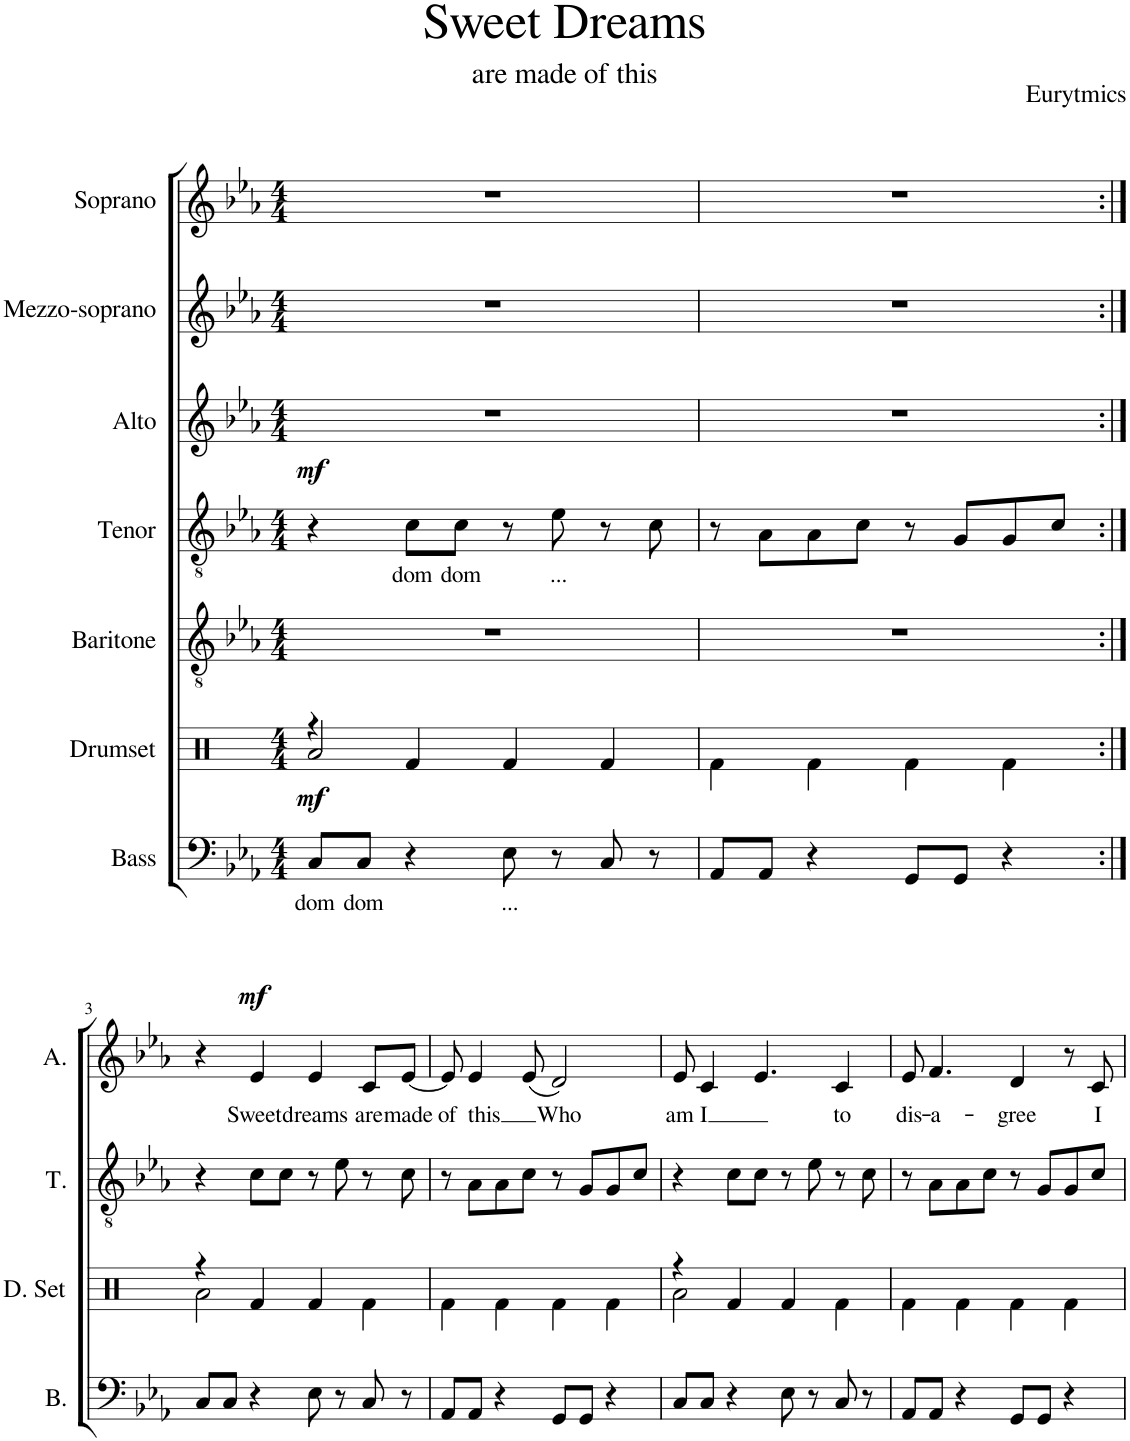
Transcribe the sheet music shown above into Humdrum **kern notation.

**kern	**text	**dynam	**kern	**kern	**kern	**text	**dynam	**kern	**text	**dynam	**kern	**kern
*part7	*part7	*part7	*part6	*part5	*part4	*part4	*part4	*part3	*part3	*part3	*part2	*part1
*staff7	*staff7	*staff7	*staff6	*staff5	*staff4	*staff4	*staff4	*staff3	*staff3	*staff3	*staff2	*staff1
*I"Bass	*	*	*I"Drumset	*I"Baritone	*I"Tenor	*	*	*I"Alto	*	*	*I"Mezzo-soprano	*I"Soprano
*I'B.	*	*	*I'D. Set	*I'Bar.	*I'T.	*	*	*I'A.	*	*	*I'Mzs.	*I'S.
*clefF4	*	*	*clefX	*clefGv2	*clefGv2	*	*	*clefG2	*	*	*clefG2	*clefG2
*k[b-e-a-]	*	*	*k[]	*k[b-e-a-]	*k[b-e-a-]	*	*	*k[b-e-a-]	*	*	*k[b-e-a-]	*k[b-e-a-]
*M4/4	*	*	*M4/4	*M4/4	*M4/4	*	*	*M4/4	*	*	*M4/4	*M4/4
=1	=1	=1	=1	=1	=1	=1	=1	=1	=1	=1	=1	=1
!	!LO:LY:b	!LO:DY:a	!	!	!	!	!LO:DY:a	!	!	!	!	!
*	*	*	*^	*	*	*	*	*	*	*	*	*
8C/L	dom	mf	4r	2Ra/	1r	4r	.	mf	1r	.	.	1r	1r
!	!LO:LY:b	!	!	!	!	!	!	!	!	!	!	!	!
8C/J	dom	.	.	.	.	.	.	.	.	.	.	.	.
!	!	!	!	!	!	!	!LO:LY:b	!	!	!	!	!	!
4r	.	.	4Rf/	.	.	8c\L	dom	.	.	.	.	.	.
!	!	!	!	!	!	!	!LO:LY:b	!	!	!	!	!	!
.	.	.	.	.	.	8c\J	dom	.	.	.	.	.	.
!	!LO:LY:b	!	!	!	!	!	!	!	!	!	!	!	!
8E-\	...	.	4Rf/	2ryy	.	8r	.	.	.	.	.	.	.
!	!	!	!	!	!	!	!LO:LY:b	!	!	!	!	!	!
8r	.	.	.	.	.	8e-\	...	.	.	.	.	.	.
8C/	.	.	4Rf/	.	.	8r	.	.	.	.	.	.	.
8r	.	.	.	.	.	8c\	.	.	.	.	.	.	.
*	*	*	*v	*v	*	*	*	*	*	*	*	*	*
=2	=2	=2	=2	=2	=2	=2	=2	=2	=2	=2	=2	=2
8AA-/L	.	.	4Rf\	1r	8r	.	.	1r	.	.	1r	1r
8AA-/J	.	.	.	.	8A-\L	.	.	.	.	.	.	.
4r	.	.	4Rf\	.	8A-\	.	.	.	.	.	.	.
.	.	.	.	.	8c\J	.	.	.	.	.	.	.
8GG/L	.	.	4Rf\	.	8r	.	.	.	.	.	.	.
8GG/J	.	.	.	.	8G/L	.	.	.	.	.	.	.
4r	.	.	4Rf\	.	8G/	.	.	.	.	.	.	.
.	.	.	.	.	8c/J	.	.	.	.	.	.	.
!!LO:LB:g=z
=3:|!	=3:|!	=3:|!	=3:|!	=3:|!	=3:|!	=3:|!	=3:|!	=3:|!	=3:|!	=3:|!	=3:|!	=3:|!
*	*	*	*^	*	*	*	*	*	*	*	*	*
8C/L	.	.	4r	2Ra\	1r	4r	.	.	4r	.	.	1r	1r
8C/J	.	.	.	.	.	.	.	.	.	.	.	.	.
!	!	!	!	!	!	!	!	!	!	!LO:LY:b	!LO:DY:a	!	!
4r	.	.	4Rf/	.	.	8c\L	.	.	4e-/	Sweet	mf	.	.
.	.	.	.	.	.	8c\J	.	.	.	.	.	.	.
!	!	!	!	!	!	!	!	!	!	!LO:LY:b	!	!	!
8E-\	.	.	4Rf/	2ryy	.	8r	.	.	4e-/	dreams	.	.	.
8r	.	.	.	.	.	8e-\	.	.	.	.	.	.	.
!	!	!	!	!	!	!	!	!	!	!LO:LY:b	!	!	!
8C/	.	.	4Rf\	.	.	8r	.	.	8c/L	are	.	.	.
!	!	!	!	!	!	!	!	!	!	!LO:LY:b	!	!	!
8r	.	.	.	.	.	8c\	.	.	[8e-/J	made	.	.	.
*	*	*	*v	*v	*	*	*	*	*	*	*	*	*
=4	=4	=4	=4	=4	=4	=4	=4	=4	=4	=4	=4	=4
!	!	!	!	!	!	!	!	!	!LO:LY:b	!	!	!
8AA-/L	.	.	4Rf\	1r	8r	.	.	8e-/]	of	.	1r	1r
!	!	!	!	!	!	!	!	!	!LO:LY:b	!	!	!
8AA-/J	.	.	.	.	8A-\L	.	.	4e-/	this	.	.	.
4r	.	.	4Rf\	.	8A-\	.	.	.	.	.	.	.
.	.	.	.	.	8c\J	.	.	(8e-/	.	.	.	.
!	!	!	!	!	!	!	!	!	!LO:LY:b	!	!	!
8GG/L	.	.	4Rf\	.	8r	.	.	2d/)	Who	.	.	.
8GG/J	.	.	.	.	8G/L	.	.	.	.	.	.	.
4r	.	.	4Rf\	.	8G/	.	.	.	.	.	.	.
.	.	.	.	.	8c/J	.	.	.	.	.	.	.
=5	=5	=5	=5	=5	=5	=5	=5	=5	=5	=5	=5	=5
*	*	*	*^	*	*	*	*	*	*	*	*	*
!	!	!	!	!	!	!	!	!	!	!LO:LY:b	!	!	!
8C/L	.	.	4r	2Ra\	1r	4r	.	.	8e-/	am	.	1r	1r
!	!	!	!	!	!	!	!	!	!	!LO:LY:b	!	!	!
8C/J	.	.	.	.	.	.	.	.	4c/	I	.	.	.
4r	.	.	4Rf/	.	.	8c\L	.	.	.	.	.	.	.
.	.	.	.	.	.	8c\J	.	.	4.e-/	.	.	.	.
8E-\	.	.	4Rf/	2ryy	.	8r	.	.	.	.	.	.	.
8r	.	.	.	.	.	8e-\	.	.	.	.	.	.	.
!	!	!	!	!	!	!	!	!	!	!LO:LY:b	!	!	!
8C/	.	.	4Rf\	.	.	8r	.	.	4c/	to	.	.	.
8r	.	.	.	.	.	8c\	.	.	.	.	.	.	.
*	*	*	*v	*v	*	*	*	*	*	*	*	*	*
=6	=6	=6	=6	=6	=6	=6	=6	=6	=6	=6	=6	=6
!	!	!	!	!	!	!	!	!	!LO:LY:b	!	!	!
8AA-/L	.	.	4Rf\	1r	8r	.	.	8e-/	dis-	.	1r	1r
!	!	!	!	!	!	!	!	!	!LO:LY:b	!	!	!
8AA-/J	.	.	.	.	8A-\L	.	.	4.f/	-a-	.	.	.
4r	.	.	4Rf\	.	8A-\	.	.	.	.	.	.	.
.	.	.	.	.	8c\J	.	.	.	.	.	.	.
!	!	!	!	!	!	!	!	!	!LO:LY:b	!	!	!
8GG/L	.	.	4Rf\	.	8r	.	.	4d/	-gree	.	.	.
8GG/J	.	.	.	.	8G/L	.	.	.	.	.	.	.
4r	.	.	4Rf\	.	8G/	.	.	8r	.	.	.	.
!	!	!	!	!	!	!	!	!	!LO:LY:b	!	!	!
.	.	.	.	.	8c/J	.	.	8c/	I	.	.	.
=	=	=	=	=	=	=	=	=	=	=	=	=
*-	*-	*-	*-	*-	*-	*-	*-	*-	*-	*-	*-	*-
